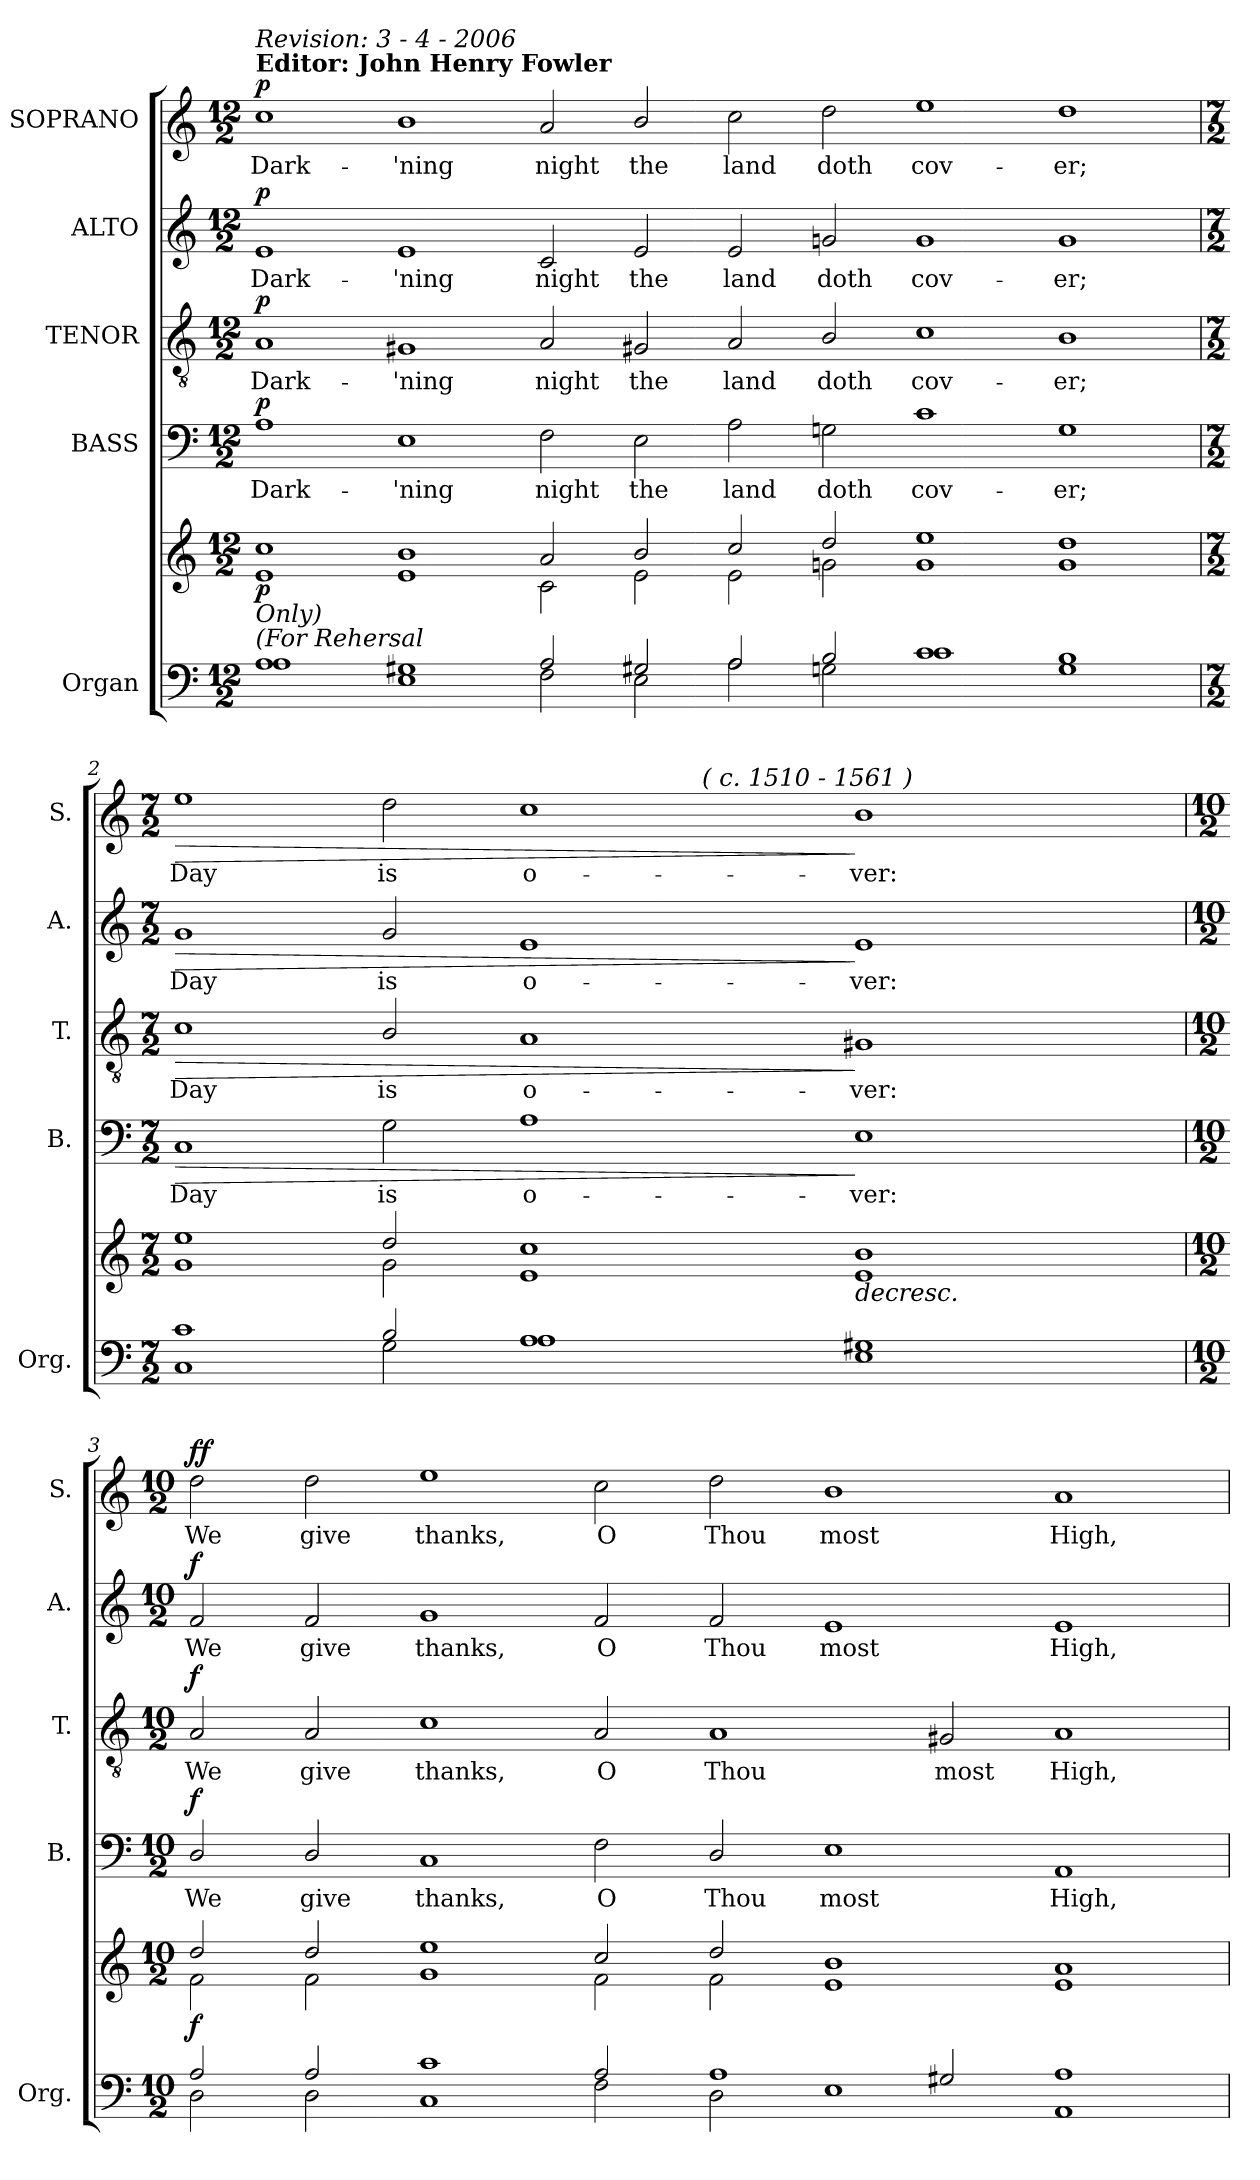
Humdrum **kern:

**kern	**kern	**dynam	**kern	**text	**dynam	**kern	**text	**dynam	**kern	**text	**dynam	**kern	**text	**dynam
*part5	*part5	*part5	*part4	*part4	*part4	*part3	*part3	*part3	*part2	*part2	*part2	*part1	*part1	*part1
*staff6	*staff5	*staff5/6	*staff4	*staff4	*staff4	*staff3	*staff3	*staff3	*staff2	*staff2	*staff2	*staff1	*staff1	*staff1
*I"Organ	*	*	*I"BASS	*	*	*I"TENOR	*	*	*I"ALTO	*	*	*I"SOPRANO	*	*
*I'Org.	*	*	*I'B.	*	*	*I'T.	*	*	*I'A.	*	*	*I'S.	*	*
!!LO:PB:g=z
*clefF4	*clefG2	*	*clefF4	*	*	*clefGv2	*	*	*clefG2	*	*	*clefG2	*	*
*	*	*	*	*	*	*ITrd7c12	*	*	*	*	*	*	*	*
*k[]	*k[]	*	*k[]	*	*	*k[]	*	*	*k[]	*	*	*k[]	*	*
*C:	*C:	*	*C:	*	*	*C:	*	*	*C:	*	*	*C:	*	*
*M12/2	*M12/2	*	*M12/2	*	*	*M12/2	*	*	*M12/2	*	*	*M12/2	*	*
*MM300	*MM300	*	*MM300	*	*	*MM300	*	*	*MM300	*	*	*MM300	*	*
=1	=1	=1	=1	=1	=1	=1	=1	=1	=1	=1	=1	=1	=1	=1
*^	*^	*	*	*	*	*	*	*	*	*	*	*	*	*
!	!	!	!	!	!	!LO:LY:b:color=#000000	!	!	!	!	!	!	!	!	!	!
!	!	!	!	!	!	!	!	!	!LO:LY:b:color=#000000	!	!	!	!	!	!	!
!	!	!	!	!	!	!	!	!	!	!	!	!LO:LY:b:color=#000000	!	!	!	!
!	!	!	!	!	!	!	!	!	!	!	!	!	!	!LO:TX:a:B:t=Editor&colon;  John Henry Fowler	!	!
!	!	!	!	!	!	!	!	!	!	!	!	!	!	!LO:TX:a:i:t=Revision&colon;  3 - 4 - 2006	!	!
!LO:TX:a:i:t=(For Rehersal	!	!	!	!	!	!	!	!	!	!	!	!	!	!	!	!
!LO:TX:i:t=Only)	!	!	!	!	!	!	!	!	!	!	!	!	!	!	!	!
!	!	!	!	!	!	!	!	!	!	!	!	!	!	!	!LO:LY:b:color=#000000	!
1Ai	1Ai	1cci	1ei	p	1Ai	Dark-	p	1AAi	Dark-	p	1ei	Dark-	p	1cci	Dark-	p
!	!	!	!	!	!	!LO:LY:b:color=#000000	!	!	!	!	!	!	!	!	!	!
!	!	!	!	!	!	!	!	!	!LO:LY:b:color=#000000	!	!	!	!	!	!	!
!	!	!	!	!	!	!	!	!	!	!	!	!LO:LY:b:color=#000000	!	!	!	!
!	!	!	!	!	!	!	!	!	!	!	!	!	!	!	!LO:LY:b:color=#000000	!
1G#Xi	1Ei	1bi	1ei	.	1Ei	-'ning	.	1GG#Xi	-'ning	.	1ei	-'ning	.	1bi	-'ning	.
!	!	!	!	!	!	!LO:LY:b:color=#000000	!	!	!	!	!	!	!	!	!	!
!	!	!	!	!	!	!	!	!	!LO:LY:b:color=#000000	!	!	!	!	!	!	!
!	!	!	!	!	!	!	!	!	!	!	!	!LO:LY:b:color=#000000	!	!	!	!
!	!	!	!	!	!	!	!	!	!	!	!	!	!	!	!LO:LY:b:color=#000000	!
2Ai/	2Fi\	2ai/	2ci\	.	2Fi\	night	.	2AAi/	night	.	2ci/	night	.	2ai/	night	.
!	!	!	!	!	!	!LO:LY:b:color=#000000	!	!	!	!	!	!	!	!	!	!
!	!	!	!	!	!	!	!	!	!LO:LY:b:color=#000000	!	!	!	!	!	!	!
!	!	!	!	!	!	!	!	!	!	!	!	!LO:LY:b:color=#000000	!	!	!	!
!	!	!	!	!	!	!	!	!	!	!	!	!	!	!	!LO:LY:b:color=#000000	!
2G#Xi/	2Ei\	2bi/	2ei\	.	2Ei\	the	.	2GG#Xi/	the	.	2ei/	the	.	2bi/	the	.
!	!	!	!	!	!	!LO:LY:b:color=#000000	!	!	!	!	!	!	!	!	!	!
!	!	!	!	!	!	!	!	!	!LO:LY:b:color=#000000	!	!	!	!	!	!	!
!	!	!	!	!	!	!	!	!	!	!	!	!LO:LY:b:color=#000000	!	!	!	!
!	!	!	!	!	!	!	!	!	!	!	!	!	!	!	!LO:LY:b:color=#000000	!
2Ai/	2Ai\	2cci/	2ei\	.	2Ai\	land	.	2AAi/	land	.	2ei/	land	.	2cci\	land	.
!	!	!	!	!	!	!LO:LY:b:color=#000000	!	!	!	!	!	!	!	!	!	!
!	!	!	!	!	!	!	!	!	!LO:LY:b:color=#000000	!	!	!	!	!	!	!
!	!	!	!	!	!	!	!	!	!	!	!	!LO:LY:b:color=#000000	!	!	!	!
!	!	!	!	!	!	!	!	!	!	!	!	!	!	!	!LO:LY:b:color=#000000	!
2Bi/	2Gni\	2ddi/	2gni\	.	2Gni\	doth	.	2BBi/	doth	.	2gni/	doth	.	2ddi\	doth	.
!	!	!	!	!	!	!LO:LY:b:color=#000000	!	!	!	!	!	!	!	!	!	!
!	!	!	!	!	!	!	!	!	!LO:LY:b:color=#000000	!	!	!	!	!	!	!
!	!	!	!	!	!	!	!	!	!	!	!	!LO:LY:b:color=#000000	!	!	!	!
!	!	!	!	!	!	!	!	!	!	!	!	!	!	!	!LO:LY:b:color=#000000	!
1ci	1ci	1eei	1gi	.	1ci	cov-	.	1Ci	cov-	.	1gi	cov-	.	1eei	cov-	.
!	!	!	!	!	!	!LO:LY:b:color=#000000	!	!	!	!	!	!	!	!	!	!
!	!	!	!	!	!	!	!	!	!LO:LY:b:color=#000000	!	!	!	!	!	!	!
!	!	!	!	!	!	!	!	!	!	!	!	!LO:LY:b:color=#000000	!	!	!	!
!	!	!	!	!	!	!	!	!	!	!	!	!	!	!	!LO:LY:b:color=#000000	!
1Bi	1Gi	1ddi	1gi	.	1Gi	-er;	.	1BBi	-er;	.	1gi	-er;	.	1ddi	-er;	.
=2	=2	=2	=2	=2	=2	=2	=2	=2	=2	=2	=2	=2	=2	=2	=2	=2
*M7/2	*	*M7/2	*	*	*M7/2	*	*	*M7/2	*	*	*M7/2	*	*	*M7/2	*	*
!	!	!	!	!	!	!LO:LY:b:color=#000000	!LO:HP:b	!	!	!	!	!	!	!	!	!
!	!	!	!	!	!	!	!	!	!LO:LY:b:color=#000000	!LO:HP:b	!	!	!	!	!	!
!	!	!	!	!	!	!	!	!	!	!	!	!LO:LY:b:color=#000000	!LO:HP:b	!	!	!
!	!	!	!	!	!	!	!	!	!	!	!	!	!	!	!LO:LY:b:color=#000000	!LO:HP:b
*	*	*	*	*	*	*	*	*	*	*	*	*	*	*^	*	*
1ci	1Ci	1eei	1gi	.	1Ci	Day	>	1Ci	Day	>	1gi	Day	>	1eei	1ryy	Day	>
!	!	!	!	!	!	!LO:LY:b:color=#000000	!	!	!	!	!	!	!	!	!	!	!
!	!	!	!	!	!	!	!	!	!LO:LY:b:color=#000000	!	!	!	!	!	!	!	!
!	!	!	!	!	!	!	!	!	!	!	!	!LO:LY:b:color=#000000	!	!	!	!	!
!	!	!	!	!	!	!	!	!	!	!	!	!	!	!	!	!LO:LY:b:color=#000000	!
2Bi/	2Gi\	2ddi/	2gi\	]	2Gi\	is	.	2BBi/	is	.	2gi/	is	.	2ddi\	2ryy	is	.
!	!	!	!	!	!	!LO:LY:b:color=#000000	!	!	!	!	!	!	!	!	!	!	!
!	!	!	!	!	!	!	!	!	!LO:LY:b:color=#000000	!	!	!	!	!	!	!	!
!	!	!	!	!	!	!	!	!	!	!	!	!LO:LY:b:color=#000000	!	!	!	!	!
!	!	!	!	!	!	!	!	!	!	!	!	!	!	!	!	!LO:LY:b:color=#000000	!
1Ai	1Ai	1cci	1ei	.	1Ai	o-	.	1AAi	o-	.	1ei	o-	.	1cci	4ryy	o-	.
.	.	.	.	.	.	.	.	.	.	.	.	.	.	.	8ryy	.	.
.	.	.	.	.	.	.	.	.	.	.	.	.	.	.	64ryy	.	.
.	.	.	.	.	.	.	.	.	.	.	.	.	.	.	128ryy	.	.
.	.	.	.	.	.	.	.	.	.	.	.	.	.	.	512.ryy	.	.
!	!	!	!	!	!	!	!	!	!	!	!	!	!	!	!LO:TX:a:i:t=( c. 1510 - 1561 )	!	!
.	.	.	.	.	.	.	.	.	.	.	.	.	.	.	1ryy	.	.
!	!	!	!	!LO:HP:b	!	!	!	!	!	!	!	!	!	!	!	!	!
!	!	!	!	!	!	!LO:LY:b:color=#000000	!	!	!	!	!	!	!	!	!	!	!
!	!	!	!	!	!	!	!	!	!LO:LY:b:color=#000000	!	!	!	!	!	!	!	!
!	!	!	!	!	!	!	!	!	!	!	!	!LO:LY:b:color=#000000	!	!	!	!	!
!	!	!	!	!	!	!	!	!	!	!	!	!	!	!	!	!LO:LY:b:color=#000000	!
1G#Xi	1Ei	1bi	1ei	>	1Ei	-ver:	]	1GG#Xi	-ver:	]	1ei	-ver:	]	1bi	.	-ver:	]
.	.	.	.	.	.	.	.	.	.	.	.	.	.	.	2ryy	.	.
.	.	.	.	.	.	.	.	.	.	.	.	.	.	.	16ryy	.	.
.	.	.	.	.	.	.	.	.	.	.	.	.	.	.	32ryy	.	.
.	.	.	.	.	.	.	.	.	.	.	.	.	.	.	256ryy	.	.
.	.	.	.	.	.	.	.	.	.	.	.	.	.	.	1024ryy	.	.
*	*	*	*	*	*	*	*	*	*	*	*	*	*	*v	*v	*	*
!!LO:PB:g=z
=3	=3	=3	=3	=3	=3	=3	=3	=3	=3	=3	=3	=3	=3	=3	=3	=3
*M10/2	*	*M10/2	*	*	*M10/2	*	*	*M10/2	*	*	*M10/2	*	*	*M10/2	*	*
*	*	*	*	*	*	*	*	*	*	*	*	*	*	*^	*	*
!	!	!	!	!	!	!LO:LY:b:color=#000000	!	!	!	!	!	!	!	!	!	!	!
*	*	*	*	*	*	*	*	*	*	*	*	*	*	*v	*v	*	*
*	*	*	*	*	*	*	*	*	*	*	*	*	*	*^	*	*
!	!	!	!	!	!	!	!	!	!LO:LY:b:color=#000000	!	!	!	!	!	!	!	!
*	*	*	*	*	*	*	*	*	*	*	*	*	*	*v	*v	*	*
*	*	*	*	*	*	*	*	*	*	*	*	*	*	*^	*	*
!	!	!	!	!	!	!	!	!	!	!	!	!LO:LY:b:color=#000000	!	!	!	!	!
*	*	*	*	*	*	*	*	*	*	*	*	*	*	*v	*v	*	*
*	*	*	*	*	*	*	*	*	*	*	*	*	*	*^	*	*
!	!	!	!	!	!	!	!	!	!	!	!	!	!	!	!	!LO:LY:b:color=#000000	!
*	*	*	*	*	*	*	*	*	*	*	*	*	*	*v	*v	*	*
2Ai/	2Di\	2ddi/	2fi\	f	2Di/	We	f	2AAi/	We	f	2fi/	We	f	2ddi\	We	f f
!	!	!	!	!	!	!LO:LY:b:color=#000000	!	!	!	!	!	!	!	!	!	!
!	!	!	!	!	!	!	!	!	!LO:LY:b:color=#000000	!	!	!	!	!	!	!
!	!	!	!	!	!	!	!	!	!	!	!	!LO:LY:b:color=#000000	!	!	!	!
!	!	!	!	!	!	!	!	!	!	!	!	!	!	!	!LO:LY:b:color=#000000	!
2Ai/	2Di\	2ddi/	2fi\	.	2Di/	give	.	2AAi/	give	.	2fi/	give	.	2ddi\	give	.
!	!	!	!	!	!	!LO:LY:b:color=#000000	!	!	!	!	!	!	!	!	!	!
!	!	!	!	!	!	!	!	!	!LO:LY:b:color=#000000	!	!	!	!	!	!	!
!	!	!	!	!	!	!	!	!	!	!	!	!LO:LY:b:color=#000000	!	!	!	!
!	!	!	!	!	!	!	!	!	!	!	!	!	!	!	!LO:LY:b:color=#000000	!
1ci	1Ci	1eei	1gi	.	1Ci	thanks,	.	1Ci	thanks,	.	1gi	thanks,	.	1eei	thanks,	.
!	!	!	!	!	!	!LO:LY:b:color=#000000	!	!	!	!	!	!	!	!	!	!
!	!	!	!	!	!	!	!	!	!LO:LY:b:color=#000000	!	!	!	!	!	!	!
!	!	!	!	!	!	!	!	!	!	!	!	!LO:LY:b:color=#000000	!	!	!	!
!	!	!	!	!	!	!	!	!	!	!	!	!	!	!	!LO:LY:b:color=#000000	!
2Ai/	2Fi\	2cci/	2fi\	.	2Fi\	O	.	2AAi/	O	.	2fi/	O	.	2cci\	O	.
!	!	!	!	!	!	!LO:LY:b:color=#000000	!	!	!	!	!	!	!	!	!	!
!	!	!	!	!	!	!	!	!	!LO:LY:b:color=#000000	!	!	!	!	!	!	!
!	!	!	!	!	!	!	!	!	!	!	!	!LO:LY:b:color=#000000	!	!	!	!
!	!	!	!	!	!	!	!	!	!	!	!	!	!	!	!LO:LY:b:color=#000000	!
1Ai	2Di\	2ddi/	2fi\	.	2Di/	Thou	.	1AAi	Thou	.	2fi/	Thou	.	2ddi\	Thou	.
!	!	!	!	!	!	!LO:LY:b:color=#000000	!	!	!	!	!	!	!	!	!	!
!	!	!	!	!	!	!	!	!	!	!	!	!LO:LY:b:color=#000000	!	!	!	!
!	!	!	!	!	!	!	!	!	!	!	!	!	!	!	!LO:LY:b:color=#000000	!
.	1Ei	1bi	1ei	.	1Ei	most	.	.	.	.	1ei	most	.	1bi	most	.
!	!	!	!	!	!	!	!	!	!LO:LY:b:color=#000000	!	!	!	!	!	!	!
2G#Xi/	.	.	.	.	.	.	.	2GG#Xi/	most	.	.	.	.	.	.	.
!	!	!	!	!	!	!LO:LY:b:color=#000000	!	!	!	!	!	!	!	!	!	!
!	!	!	!	!	!	!	!	!	!LO:LY:b:color=#000000	!	!	!	!	!	!	!
!	!	!	!	!	!	!	!	!	!	!	!	!LO:LY:b:color=#000000	!	!	!	!
!	!	!	!	!	!	!	!	!	!	!	!	!	!	!	!LO:LY:b:color=#000000	!
1Ai	1AAi	1ai	1ei	.	1AAi	High,	.	1AAi	High,	.	1ei	High,	.	1ai	High,	.
*v	*v	*	*	*	*	*	*	*	*	*	*	*	*	*	*	*
*	*v	*v	*	*	*	*	*	*	*	*	*	*	*	*	*
=	=	=	=	=	=	=	=	=	=	=	=	=	=	=
*-	*-	*-	*-	*-	*-	*-	*-	*-	*-	*-	*-	*-	*-	*-
